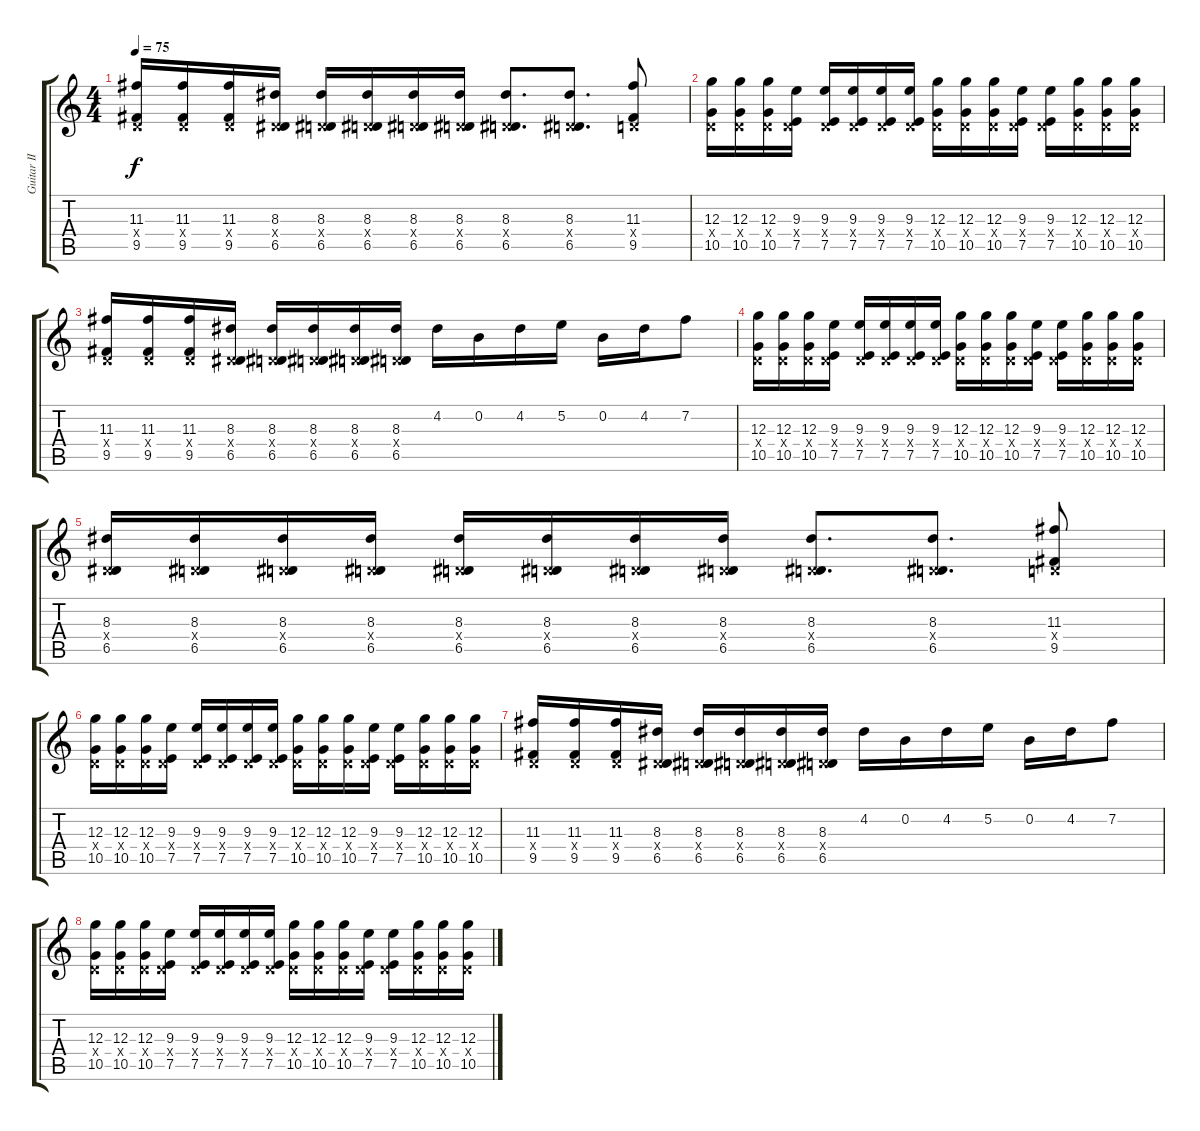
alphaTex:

\track ("Guitar II" "Guitar II") {instrument distortionguitar}
\staff {score tabs}
\tuning (E4 B3 G3 D3 A2 E2) {hide}
\ts (4 4)
\tempo 75
\clef g2
\ks c
(11.3 0.4{x} 9.5).16{dy f} (11.3 0.4{x} 9.5).16 (11.3 0.4{x} 9.5).16 (8.3 0.4{x} 6.5).16 (8.3 0.4{x} 6.5).16 (8.3 0.4{x} 6.5).16 (8.3 0.4{x} 6.5).16 (8.3 0.4{x} 6.5).16 (8.3 0.4{x} 6.5).8{d} (8.3 0.4{x} 6.5).8{d} (11.3 0.4{x} 9.5).8 |
(12.3 0.4{x} 10.5).16 (12.3 0.4{x} 10.5).16 (12.3 0.4{x} 10.5).16 (9.3 0.4{x} 7.5).16 (9.3 0.4{x} 7.5).16 (9.3 0.4{x} 7.5).16 (9.3 0.4{x} 7.5).16 (9.3 0.4{x} 7.5).16 (12.3 0.4{x} 10.5).16 (12.3 0.4{x} 10.5).16 (12.3 0.4{x} 10.5).16 (9.3 0.4{x} 7.5).16 (9.3 0.4{x} 7.5).16 (12.3 0.4{x} 10.5).16 (12.3 0.4{x} 10.5).16 (12.3 0.4{x} 10.5).16 |
(11.3 0.4{x} 9.5).16 (11.3 0.4{x} 9.5).16 (11.3 0.4{x} 9.5).16 (8.3 0.4{x} 6.5).16 (8.3 0.4{x} 6.5).16 (8.3 0.4{x} 6.5).16 (8.3 0.4{x} 6.5).16 (8.3 0.4{x} 6.5).16 4.2.16 0.2.16 4.2.16 5.2.16 0.2.16 4.2.16 7.2.8 |
(12.3 0.4{x} 10.5).16 (12.3 0.4{x} 10.5).16 (12.3 0.4{x} 10.5).16 (9.3 0.4{x} 7.5).16 (9.3 0.4{x} 7.5).16 (9.3 0.4{x} 7.5).16 (9.3 0.4{x} 7.5).16 (9.3 0.4{x} 7.5).16 (12.3 0.4{x} 10.5).16 (12.3 0.4{x} 10.5).16 (12.3 0.4{x} 10.5).16 (9.3 0.4{x} 7.5).16 (9.3 0.4{x} 7.5).16 (12.3 0.4{x} 10.5).16 (12.3 0.4{x} 10.5).16 (12.3 0.4{x} 10.5).16 |
(8.3 0.4{x} 6.5).16 (8.3 0.4{x} 6.5).16 (8.3 0.4{x} 6.5).16 (8.3 0.4{x} 6.5).16 (8.3 0.4{x} 6.5).16 (8.3 0.4{x} 6.5).16 (8.3 0.4{x} 6.5).16 (8.3 0.4{x} 6.5).16 (8.3 0.4{x} 6.5).8{d} (8.3 0.4{x} 6.5).8{d} (11.3 0.4{x} 9.5).8 |
(12.3 0.4{x} 10.5).16 (12.3 0.4{x} 10.5).16 (12.3 0.4{x} 10.5).16 (9.3 0.4{x} 7.5).16 (9.3 0.4{x} 7.5).16 (9.3 0.4{x} 7.5).16 (9.3 0.4{x} 7.5).16 (9.3 0.4{x} 7.5).16 (12.3 0.4{x} 10.5).16 (12.3 0.4{x} 10.5).16 (12.3 0.4{x} 10.5).16 (9.3 0.4{x} 7.5).16 (9.3 0.4{x} 7.5).16 (12.3 0.4{x} 10.5).16 (12.3 0.4{x} 10.5).16 (12.3 0.4{x} 10.5).16 |
(11.3 0.4{x} 9.5).16 (11.3 0.4{x} 9.5).16 (11.3 0.4{x} 9.5).16 (8.3 0.4{x} 6.5).16 (8.3 0.4{x} 6.5).16 (8.3 0.4{x} 6.5).16 (8.3 0.4{x} 6.5).16 (8.3 0.4{x} 6.5).16 4.2.16 0.2.16 4.2.16 5.2.16 0.2.16 4.2.16 7.2.8 |
(12.3 0.4{x} 10.5).16 (12.3 0.4{x} 10.5).16 (12.3 0.4{x} 10.5).16 (9.3 0.4{x} 7.5).16 (9.3 0.4{x} 7.5).16 (9.3 0.4{x} 7.5).16 (9.3 0.4{x} 7.5).16 (9.3 0.4{x} 7.5).16 (12.3 0.4{x} 10.5).16 (12.3 0.4{x} 10.5).16 (12.3 0.4{x} 10.5).16 (9.3 0.4{x} 7.5).16 (9.3 0.4{x} 7.5).16 (12.3 0.4{x} 10.5).16 (12.3 0.4{x} 10.5).16 (12.3 0.4{x} 10.5).16
